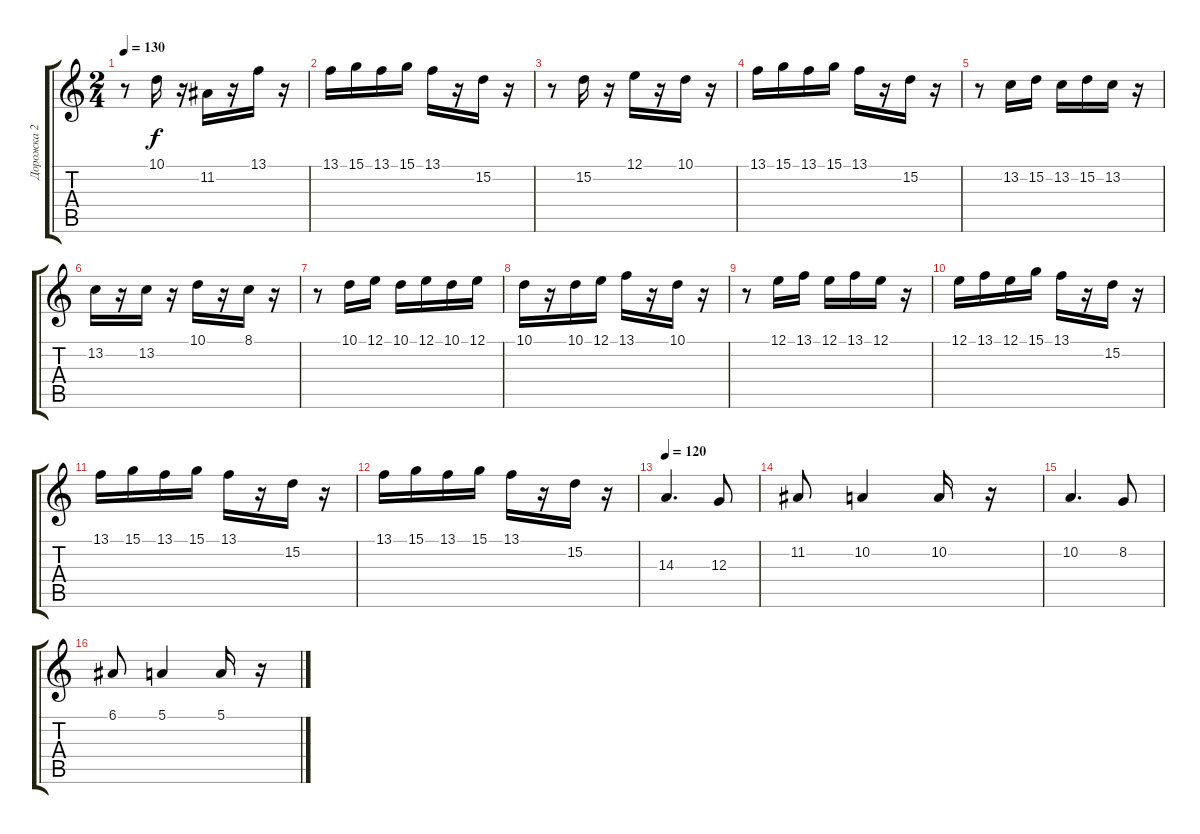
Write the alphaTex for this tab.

\track ("Дорожка 2" "Дорожка 2") {instrument tangoaccordion}
\staff {score tabs}
\tuning (E4 B3 G3 D3 A2 E2) {hide}
\ts (2 4)
\tempo 130
\clef g2
\ks c
r.8{dy f} 10.1.16 r.16 11.2.16 r.16 13.1.16 r.16 |
13.1.16 15.1.16 13.1.16 15.1.16 13.1.16 r.16 15.2.16 r.16 |
r.8 15.2.16 r.16 12.1.16 r.16 10.1.16 r.16 |
13.1.16 15.1.16 13.1.16 15.1.16 13.1.16 r.16 15.2.16 r.16 |
r.8 13.2.16 15.2.16 13.2.16 15.2.16 13.2.16 r.16 |
13.2.16 r.16 13.2.16 r.16 10.1.16 r.16 8.1.16 r.16 |
r.8 10.1.16 12.1.16 10.1.16 12.1.16 10.1.16 12.1.16 |
10.1.16 r.16 10.1.16 12.1.16 13.1.16 r.16 10.1.16 r.16 |
r.8 12.1.16 13.1.16 12.1.16 13.1.16 12.1.16 r.16 |
12.1.16 13.1.16 12.1.16 15.1.16 13.1.16 r.16 15.2.16 r.16 |
13.1.16 15.1.16 13.1.16 15.1.16 13.1.16 r.16 15.2.16 r.16 |
13.1.16 15.1.16 13.1.16 15.1.16 13.1.16 r.16 15.2.16 r.16 |
\tempo 120
14.3.4{d} 12.3.8 |
11.2.8 10.2.4 10.2.16 r.16 |
10.2.4{d} 8.2.8 |
6.1.8 5.1.4 5.1.16 r.16
